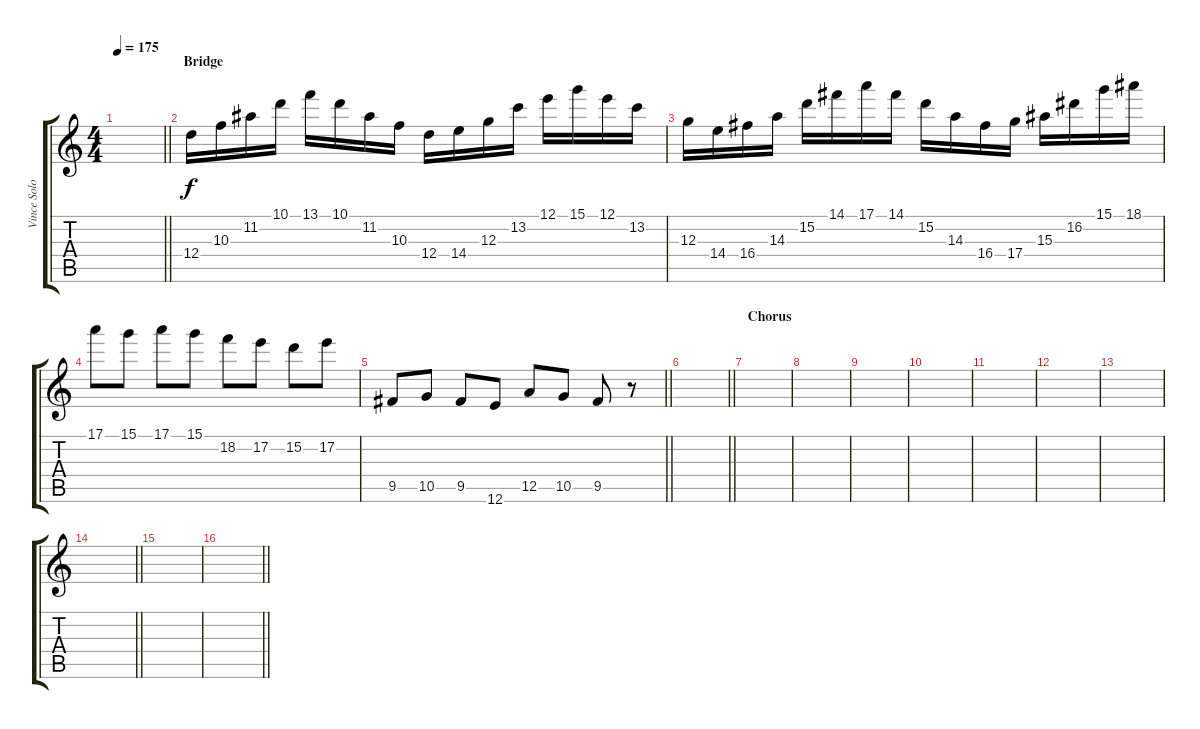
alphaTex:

\track ("Vince Solo" "Vince Solo") {instrument distortionguitar}
\staff {score tabs}
\tuning (E4 B3 G3 D3 A2 E2) {hide}
\ts (4 4)
\tempo 175
\clef g2
\barLineRight lightlight
\ks c
|
\section ("" "Bridge")
12.4.16 10.3.16 11.2.16 10.1.16 13.1.16 10.1.16 11.2.16 10.3.16 12.4.16 14.4.16 12.3.16 13.2.16 12.1.16 15.1.16 12.1.16 13.2.16 |
12.3.16 14.4.16 16.4.16 14.3.16 15.2.16 14.1.16 17.1.16 14.1.16 15.2.16 14.3.16 16.4.16 17.4.16 15.3.16 16.2.16 15.1.16 18.1.16 |
17.1.8 15.1.8 17.1.8 15.1.8 18.2.8 17.2.8 15.2.8 17.2.8 |
\barLineRight lightlight
9.5.8 10.5.8 9.5.8 12.6.8 12.5.8 10.5.8 9.5.8 r.8 |
\barLineRight lightlight
|
\section ("" "Chorus")
|
|
|
|
|
|
|
\barLineRight lightlight
|
|
\barLineRight lightlight
